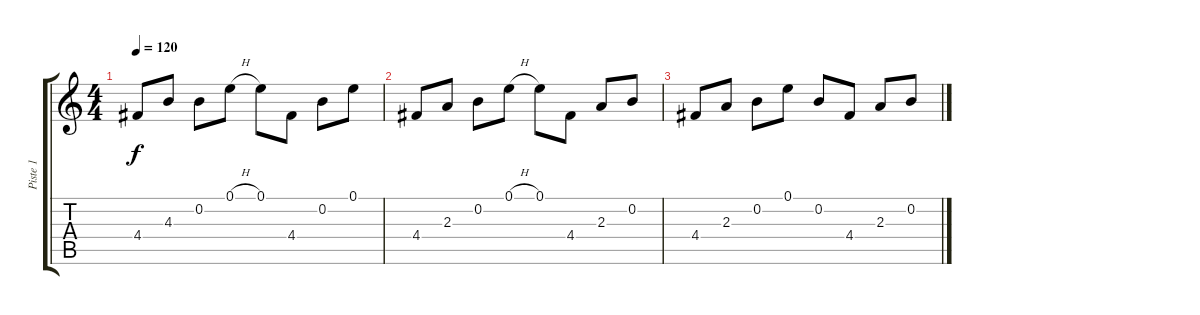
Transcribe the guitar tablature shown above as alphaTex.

\track ("Piste 1" "Piste 1") {instrument electricguitarjazz}
\staff {score tabs}
\tuning (E4 B3 G3 D3 A2 E2) {hide}
\ts (4 4)
\tempo 120
\clef g2
\ks c
4.4.8{dy f} 4.3.8 0.2.8 0.1{h}.8 0.1.8 4.4.8 0.2.8 0.1.8 |
4.4.8 2.3.8 0.2.8 0.1{h}.8 0.1.8 4.4.8 2.3.8 0.2.8 |
4.4.8 2.3.8 0.2.8 0.1.8 0.2.8 4.4.8 2.3.8 0.2.8
